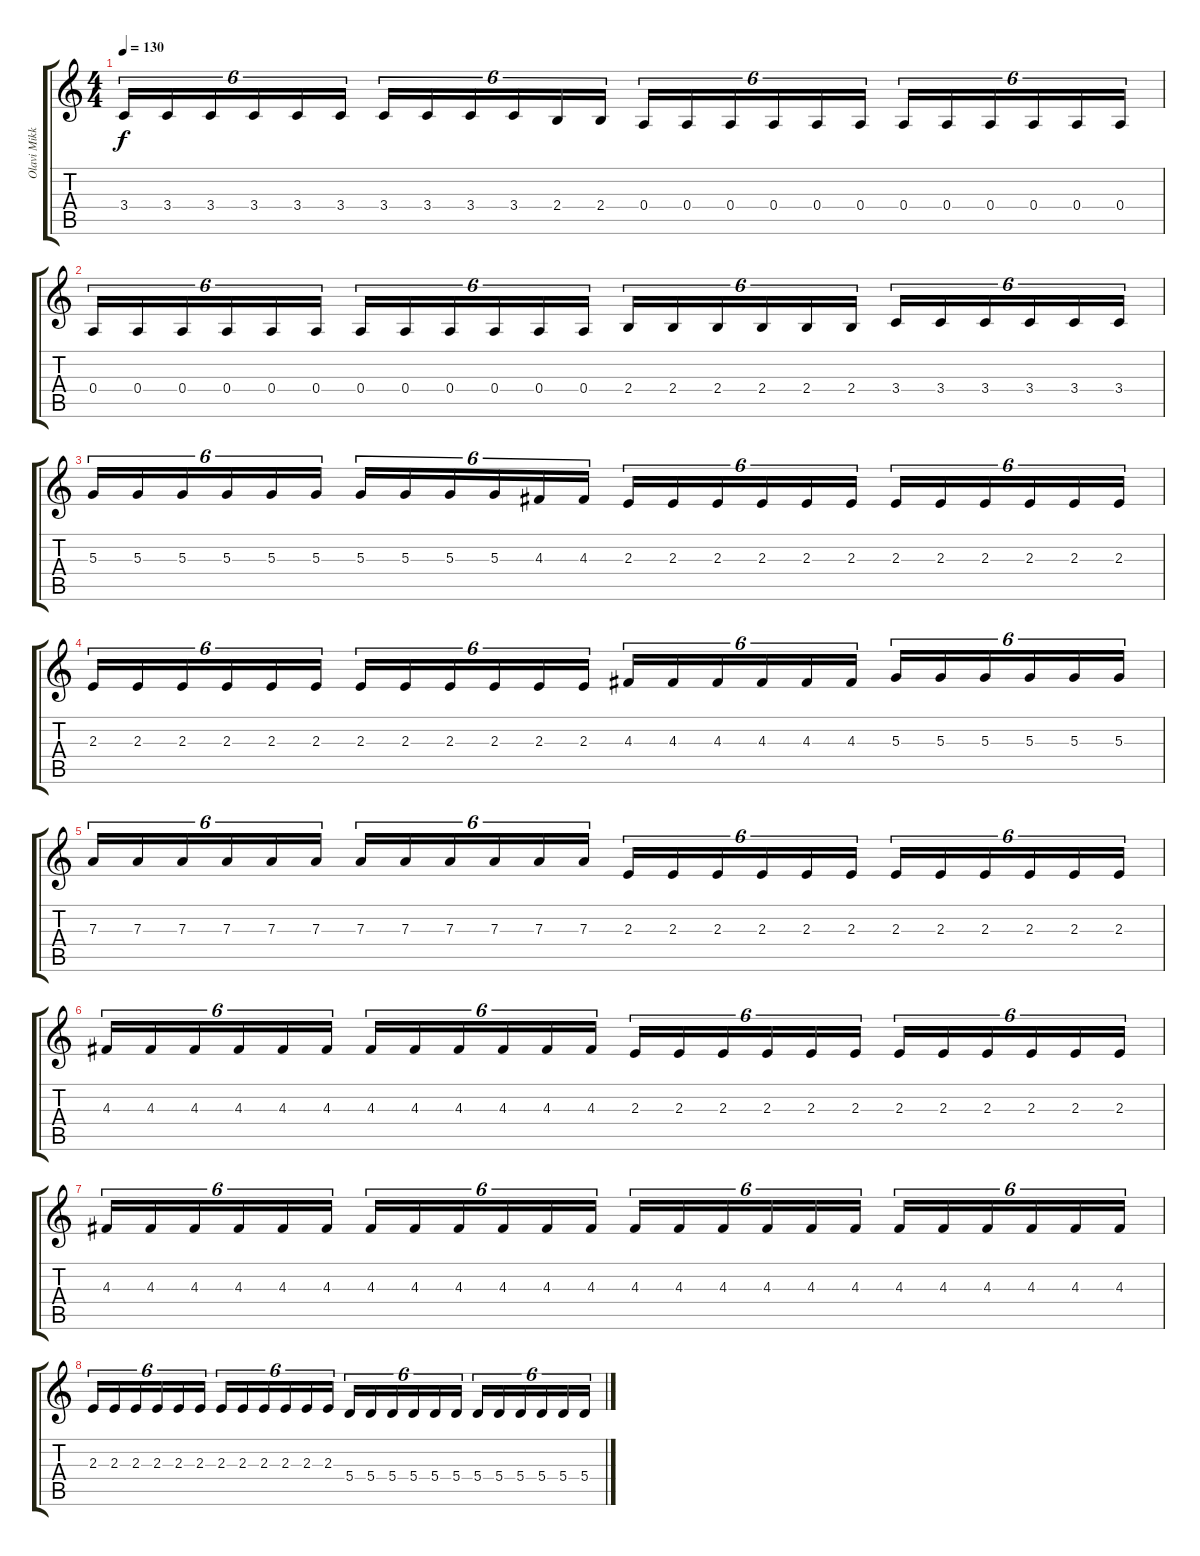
\track ("Olavi Mikkonen" "Olavi Mikk") {instrument distortionguitar}
\staff {score tabs}
\tuning (B3 Gb3 D3 A2 E2 B1) {hide}
\ts (4 4)
\tempo 130
\clef g2
\ks c
3.4.16{tu (6 4) dy f} 3.4.16{tu (6 4)} 3.4.16{tu (6 4)} 3.4.16{tu (6 4)} 3.4.16{tu (6 4)} 3.4.16{tu (6 4)} 3.4.16{tu (6 4)} 3.4.16{tu (6 4)} 3.4.16{tu (6 4)} 3.4.16{tu (6 4)} 2.4.16{tu (6 4)} 2.4.16{tu (6 4)} 0.4.16{tu (6 4)} 0.4.16{tu (6 4)} 0.4.16{tu (6 4)} 0.4.16{tu (6 4)} 0.4.16{tu (6 4)} 0.4.16{tu (6 4)} 0.4.16{tu (6 4)} 0.4.16{tu (6 4)} 0.4.16{tu (6 4)} 0.4.16{tu (6 4)} 0.4.16{tu (6 4)} 0.4.16{tu (6 4)} |
0.4.16{tu (6 4)} 0.4.16{tu (6 4)} 0.4.16{tu (6 4)} 0.4.16{tu (6 4)} 0.4.16{tu (6 4)} 0.4.16{tu (6 4)} 0.4.16{tu (6 4)} 0.4.16{tu (6 4)} 0.4.16{tu (6 4)} 0.4.16{tu (6 4)} 0.4.16{tu (6 4)} 0.4.16{tu (6 4)} 2.4.16{tu (6 4)} 2.4.16{tu (6 4)} 2.4.16{tu (6 4)} 2.4.16{tu (6 4)} 2.4.16{tu (6 4)} 2.4.16{tu (6 4)} 3.4.16{tu (6 4)} 3.4.16{tu (6 4)} 3.4.16{tu (6 4)} 3.4.16{tu (6 4)} 3.4.16{tu (6 4)} 3.4.16{tu (6 4)} |
5.3.16{tu (6 4)} 5.3.16{tu (6 4)} 5.3.16{tu (6 4)} 5.3.16{tu (6 4)} 5.3.16{tu (6 4)} 5.3.16{tu (6 4)} 5.3.16{tu (6 4)} 5.3.16{tu (6 4)} 5.3.16{tu (6 4)} 5.3.16{tu (6 4)} 4.3.16{tu (6 4)} 4.3.16{tu (6 4)} 2.3.16{tu (6 4)} 2.3.16{tu (6 4)} 2.3.16{tu (6 4)} 2.3.16{tu (6 4)} 2.3.16{tu (6 4)} 2.3.16{tu (6 4)} 2.3.16{tu (6 4)} 2.3.16{tu (6 4)} 2.3.16{tu (6 4)} 2.3.16{tu (6 4)} 2.3.16{tu (6 4)} 2.3.16{tu (6 4)} |
2.3.16{tu (6 4)} 2.3.16{tu (6 4)} 2.3.16{tu (6 4)} 2.3.16{tu (6 4)} 2.3.16{tu (6 4)} 2.3.16{tu (6 4)} 2.3.16{tu (6 4)} 2.3.16{tu (6 4)} 2.3.16{tu (6 4)} 2.3.16{tu (6 4)} 2.3.16{tu (6 4)} 2.3.16{tu (6 4)} 4.3.16{tu (6 4)} 4.3.16{tu (6 4)} 4.3.16{tu (6 4)} 4.3.16{tu (6 4)} 4.3.16{tu (6 4)} 4.3.16{tu (6 4)} 5.3.16{tu (6 4)} 5.3.16{tu (6 4)} 5.3.16{tu (6 4)} 5.3.16{tu (6 4)} 5.3.16{tu (6 4)} 5.3.16{tu (6 4)} |
7.3.16{tu (6 4)} 7.3.16{tu (6 4)} 7.3.16{tu (6 4)} 7.3.16{tu (6 4)} 7.3.16{tu (6 4)} 7.3.16{tu (6 4)} 7.3.16{tu (6 4)} 7.3.16{tu (6 4)} 7.3.16{tu (6 4)} 7.3.16{tu (6 4)} 7.3.16{tu (6 4)} 7.3.16{tu (6 4)} 2.3.16{tu (6 4)} 2.3.16{tu (6 4)} 2.3.16{tu (6 4)} 2.3.16{tu (6 4)} 2.3.16{tu (6 4)} 2.3.16{tu (6 4)} 2.3.16{tu (6 4)} 2.3.16{tu (6 4)} 2.3.16{tu (6 4)} 2.3.16{tu (6 4)} 2.3.16{tu (6 4)} 2.3.16{tu (6 4)} |
4.3.16{tu (6 4)} 4.3.16{tu (6 4)} 4.3.16{tu (6 4)} 4.3.16{tu (6 4)} 4.3.16{tu (6 4)} 4.3.16{tu (6 4)} 4.3.16{tu (6 4)} 4.3.16{tu (6 4)} 4.3.16{tu (6 4)} 4.3.16{tu (6 4)} 4.3.16{tu (6 4)} 4.3.16{tu (6 4)} 2.3.16{tu (6 4)} 2.3.16{tu (6 4)} 2.3.16{tu (6 4)} 2.3.16{tu (6 4)} 2.3.16{tu (6 4)} 2.3.16{tu (6 4)} 2.3.16{tu (6 4)} 2.3.16{tu (6 4)} 2.3.16{tu (6 4)} 2.3.16{tu (6 4)} 2.3.16{tu (6 4)} 2.3.16{tu (6 4)} |
4.3.16{tu (6 4)} 4.3.16{tu (6 4)} 4.3.16{tu (6 4)} 4.3.16{tu (6 4)} 4.3.16{tu (6 4)} 4.3.16{tu (6 4)} 4.3.16{tu (6 4)} 4.3.16{tu (6 4)} 4.3.16{tu (6 4)} 4.3.16{tu (6 4)} 4.3.16{tu (6 4)} 4.3.16{tu (6 4)} 4.3.16{tu (6 4)} 4.3.16{tu (6 4)} 4.3.16{tu (6 4)} 4.3.16{tu (6 4)} 4.3.16{tu (6 4)} 4.3.16{tu (6 4)} 4.3.16{tu (6 4)} 4.3.16{tu (6 4)} 4.3.16{tu (6 4)} 4.3.16{tu (6 4)} 4.3.16{tu (6 4)} 4.3.16{tu (6 4)} |
2.3.16{tu (6 4)} 2.3.16{tu (6 4)} 2.3.16{tu (6 4)} 2.3.16{tu (6 4)} 2.3.16{tu (6 4)} 2.3.16{tu (6 4)} 2.3.16{tu (6 4)} 2.3.16{tu (6 4)} 2.3.16{tu (6 4)} 2.3.16{tu (6 4)} 2.3.16{tu (6 4)} 2.3.16{tu (6 4)} 5.4.16{tu (6 4)} 5.4.16{tu (6 4)} 5.4.16{tu (6 4)} 5.4.16{tu (6 4)} 5.4.16{tu (6 4)} 5.4.16{tu (6 4)} 5.4.16{tu (6 4)} 5.4.16{tu (6 4)} 5.4.16{tu (6 4)} 5.4.16{tu (6 4)} 5.4.16{tu (6 4)} 5.4.16{tu (6 4)}
